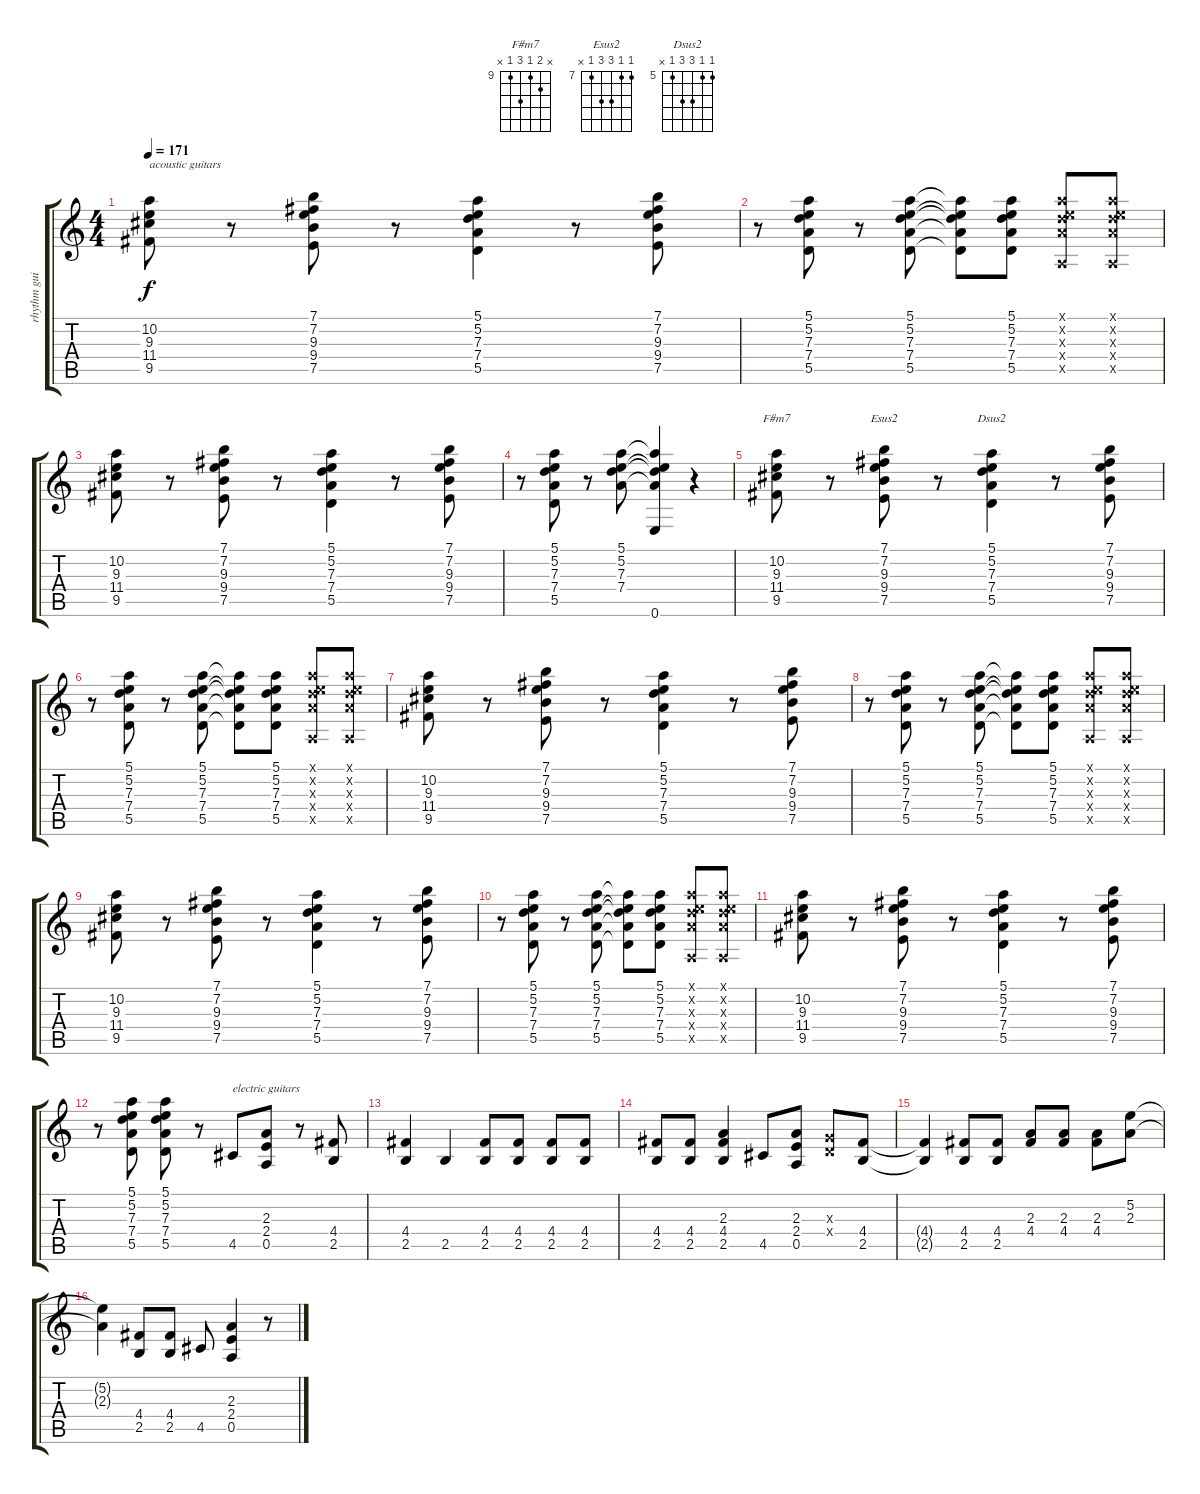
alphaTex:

\track ("rhythm guitar" "rhythm gui") {instrument overdrivenguitar}
\staff {score tabs}
\tuning (E4 B3 G3 D3 A2 E2) {hide}
\chord ("F#m7" x 10 9 11 9 x) {firstfret 9}
\chord ("Esus2" 7 7 9 9 7 x) {firstfret 7}
\chord ("Dsus2" 5 5 7 7 5 x) {firstfret 5}
\ts (4 4)
\tempo 171
\clef g2
\ks c
(10.2 9.3 11.4 9.5).8{txt "acoustic guitars" dy f instrument acousticguitarsteel} r.8 (7.1 7.2 9.3 9.4 7.5).8 r.8 (5.1 5.2 7.3 7.4 5.5).4 r.8 (7.1 7.2 9.3 9.4 7.5).8 |
r.8 (5.1 5.2 7.3 7.4 5.5).8 r.8 (5.1 5.2 7.3 7.4 5.5).8 (5.1{t} 5.2{t} 7.3{t} 7.4{t} 5.5{t}).8 (5.1 5.2 7.3 7.4 5.5).8 (5.1{x} 5.2{x} 7.3{x} 7.4{x} 0.5{x}).8 (5.1{x} 5.2{x} 7.3{x} 7.4{x} 0.5{x}).8 |
(10.2 9.3 11.4 9.5).8 r.8 (7.1 7.2 9.3 9.4 7.5).8 r.8 (5.1 5.2 7.3 7.4 5.5).4 r.8 (7.1 7.2 9.3 9.4 7.5).8 |
r.8 (5.1 5.2 7.3 7.4 5.5).8 r.8 (5.1 5.2 7.3 7.4).8 (5.1{t} 5.2{t} 7.3{t} 7.4{t} 0.6).4 r.4 |
(10.2 9.3 11.4 9.5).8{ch "F#m7" instrument acousticguitarsteel} r.8 (7.1 7.2 9.3 9.4 7.5).8{ch "Esus2"} r.8 (5.1 5.2 7.3 7.4 5.5).4{ch "Dsus2"} r.8 (7.1 7.2 9.3 9.4 7.5).8 |
r.8 (5.1 5.2 7.3 7.4 5.5).8 r.8 (5.1 5.2 7.3 7.4 5.5).8 (5.1{t} 5.2{t} 7.3{t} 7.4{t} 5.5{t}).8 (5.1 5.2 7.3 7.4 5.5).8 (5.1{x} 5.2{x} 7.3{x} 7.4{x} 0.5{x}).8 (5.1{x} 5.2{x} 7.3{x} 7.4{x} 0.5{x}).8 |
(10.2 9.3 11.4 9.5).8{instrument acousticguitarsteel} r.8 (7.1 7.2 9.3 9.4 7.5).8 r.8 (5.1 5.2 7.3 7.4 5.5).4 r.8 (7.1 7.2 9.3 9.4 7.5).8 |
r.8 (5.1 5.2 7.3 7.4 5.5).8 r.8 (5.1 5.2 7.3 7.4 5.5).8 (5.1{t} 5.2{t} 7.3{t} 7.4{t} 5.5{t}).8 (5.1 5.2 7.3 7.4 5.5).8 (5.1{x} 5.2{x} 7.3{x} 7.4{x} 0.5{x}).8 (5.1{x} 5.2{x} 7.3{x} 7.4{x} 0.5{x}).8 |
(10.2 9.3 11.4 9.5).8{instrument acousticguitarsteel} r.8 (7.1 7.2 9.3 9.4 7.5).8 r.8 (5.1 5.2 7.3 7.4 5.5).4 r.8 (7.1 7.2 9.3 9.4 7.5).8 |
r.8 (5.1 5.2 7.3 7.4 5.5).8 r.8 (5.1 5.2 7.3 7.4 5.5).8 (5.1{t} 5.2{t} 7.3{t} 7.4{t} 5.5{t}).8 (5.1 5.2 7.3 7.4 5.5).8 (5.1{x} 5.2{x} 7.3{x} 7.4{x} 0.5{x}).8 (5.1{x} 5.2{x} 7.3{x} 7.4{x} 0.5{x}).8 |
(10.2 9.3 11.4 9.5).8{instrument acousticguitarsteel} r.8 (7.1 7.2 9.3 9.4 7.5).8 r.8 (5.1 5.2 7.3 7.4 5.5).4 r.8 (7.1 7.2 9.3 9.4 7.5).8 |
r.8 (5.1 5.2 7.3 7.4 5.5).8 (5.1 5.2 7.3 7.4 5.5).8 r.8{instrument overdrivenguitar} 4.5.8{txt "electric guitars"} (2.3 2.4 0.5).8 r.8 (4.4 2.5).8 |
(4.4 2.5).4 2.5.4 (4.4 2.5).8 (4.4 2.5).8 (4.4 2.5).8 (4.4 2.5).8 |
(4.4 2.5).8 (4.4 2.5).8 (2.3 4.4 2.5).4 4.5.8 (2.3 2.4 0.5).8 (0.3{x} 0.4{x}).8 (4.4 2.5).8 |
(4.4{t} 2.5{t}).4 (4.4 2.5).8 (4.4 2.5).8 (2.3 4.4).8 (2.3 4.4).8 (2.3 4.4).8 (5.2 2.3).8 |
(5.2{t} 2.3{t}).4 (4.4 2.5).8 (4.4 2.5).8 4.5.8 (2.3 2.4 0.5).4 r.8
